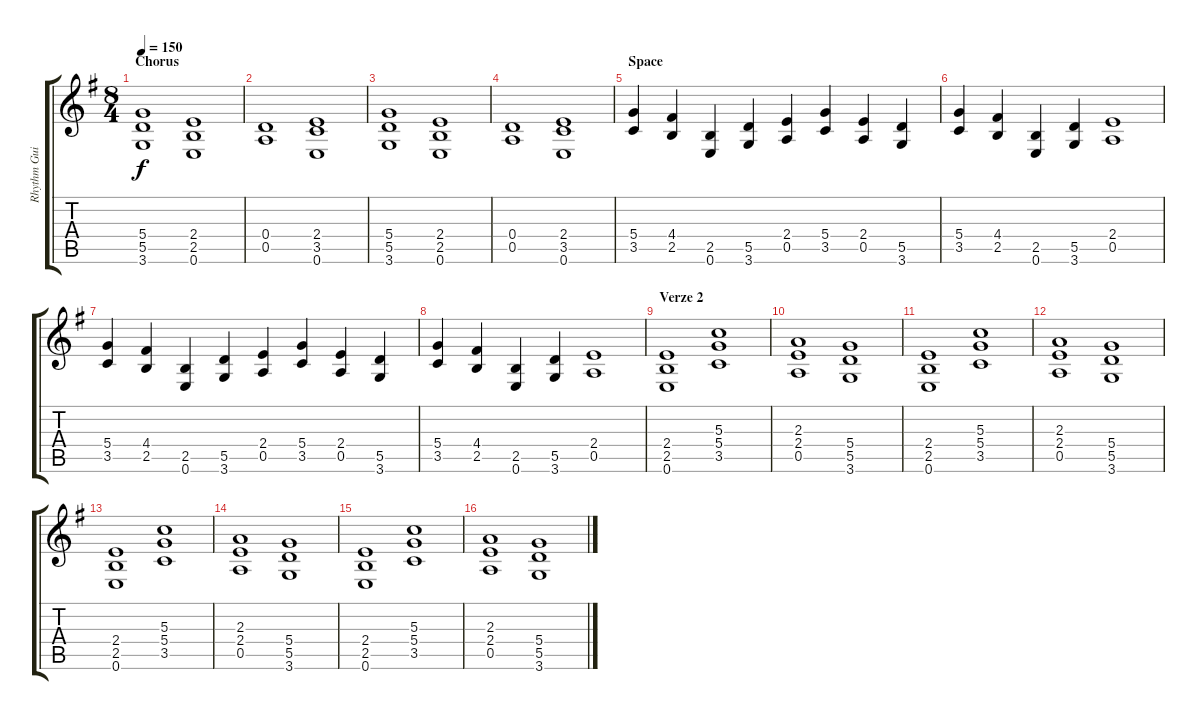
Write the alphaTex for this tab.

\track ("Rhythm Guitar 2" "Rhythm Gui") {instrument distortionguitar}
\staff {score tabs}
\tuning (E4 B3 G3 D3 A2 E2) {hide}
\ts (8 4)
\section ("" "Chorus")
\tempo 150
\clef g2
\ks g
(5.4 5.5 3.6).1{dy f} (2.4 2.5 0.6).1 |
(0.4 0.5).1 (2.4 3.5 0.6).1 |
(5.4 5.5 3.6).1 (2.4 2.5 0.6).1 |
(0.4 0.5).1 (2.4 3.5 0.6).1 |
\section ("" "Space")
(5.4 3.5).4 (4.4 2.5).4 (2.5 0.6).4 (5.5 3.6).4 (2.4 0.5).4 (5.4 3.5).4 (2.4 0.5).4 (5.5 3.6).4 |
(5.4 3.5).4 (4.4 2.5).4 (2.5 0.6).4 (5.5 3.6).4 (2.4 0.5).1 |
(5.4 3.5).4 (4.4 2.5).4 (2.5 0.6).4 (5.5 3.6).4 (2.4 0.5).4 (5.4 3.5).4 (2.4 0.5).4 (5.5 3.6).4 |
(5.4 3.5).4 (4.4 2.5).4 (2.5 0.6).4 (5.5 3.6).4 (2.4 0.5).1 |
\section ("" "Verze 2")
(2.4 2.5 0.6).1 (5.3 5.4 3.5).1 |
(2.3 2.4 0.5).1 (5.4 5.5 3.6).1 |
(2.4 2.5 0.6).1 (5.3 5.4 3.5).1 |
(2.3 2.4 0.5).1 (5.4 5.5 3.6).1 |
(2.4 2.5 0.6).1 (5.3 5.4 3.5).1 |
(2.3 2.4 0.5).1 (5.4 5.5 3.6).1 |
(2.4 2.5 0.6).1 (5.3 5.4 3.5).1 |
(2.3 2.4 0.5).1 (5.4 5.5 3.6).1
